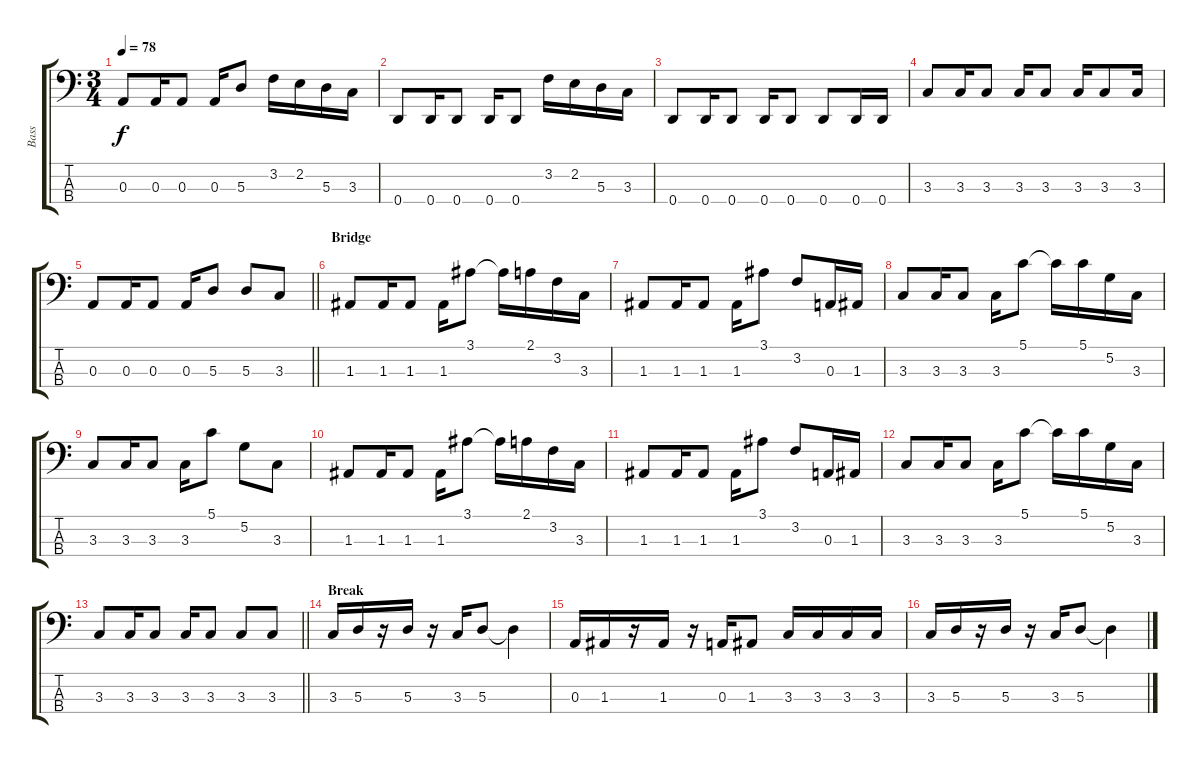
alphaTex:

\track ("Bass" "Bass") {instrument electricbassfinger}
\staff {score tabs}
\tuning (G2 D2 A1 D1) {hide}
\ts (3 4)
\tempo 78
\clef f4
\ks c
0.3.8{dy f} 0.3.16 0.3.8 0.3.16 5.3.8 3.2.16 2.2.16 5.3.16 3.3.16 |
0.4.8 0.4.16 0.4.8 0.4.16 0.4.8 3.2.16 2.2.16 5.3.16 3.3.16 |
0.4.8 0.4.16 0.4.8 0.4.16 0.4.8 0.4.8 0.4.16 0.4.16 |
3.3.8 3.3.16 3.3.8 3.3.16 3.3.8 3.3.16 3.3.8 3.3.16 |
\barLineRight lightlight
0.3.8 0.3.16 0.3.8 0.3.16 5.3.8 5.3.8 3.3.8 |
\section ("" "Bridge")
1.3.8 1.3.16 1.3.8 1.3.16 3.1.8 3.1{t}.16 2.1.16 3.2.16 3.3.16 |
1.3.8 1.3.16 1.3.8 1.3.16 3.1.8 3.2.8 0.3.16 1.3.16 |
3.3.8 3.3.16 3.3.8 3.3.16 5.1.8 5.1{t}.16 5.1.16 5.2.16 3.3.16 |
3.3.8 3.3.16 3.3.8 3.3.16 5.1.8 5.2.8 3.3.8 |
1.3.8 1.3.16 1.3.8 1.3.16 3.1.8 3.1{t}.16 2.1.16 3.2.16 3.3.16 |
1.3.8 1.3.16 1.3.8 1.3.16 3.1.8 3.2.8 0.3.16 1.3.16 |
3.3.8 3.3.16 3.3.8 3.3.16 5.1.8 5.1{t}.16 5.1.16 5.2.16 3.3.16 |
\barLineRight lightlight
3.3.8 3.3.16 3.3.8 3.3.16 3.3.8 3.3.8 3.3.8 |
\section ("" "Break")
3.3.16 5.3.16 r.16 5.3.16 r.16 3.3.16 5.3.8 5.3{t}.4 |
0.3.16 1.3.16 r.16 1.3.16 r.16 0.3.16 1.3.8 3.3.16 3.3.16 3.3.16 3.3.16 |
3.3.16 5.3.16 r.16 5.3.16 r.16 3.3.16 5.3.8 5.3{t}.4
